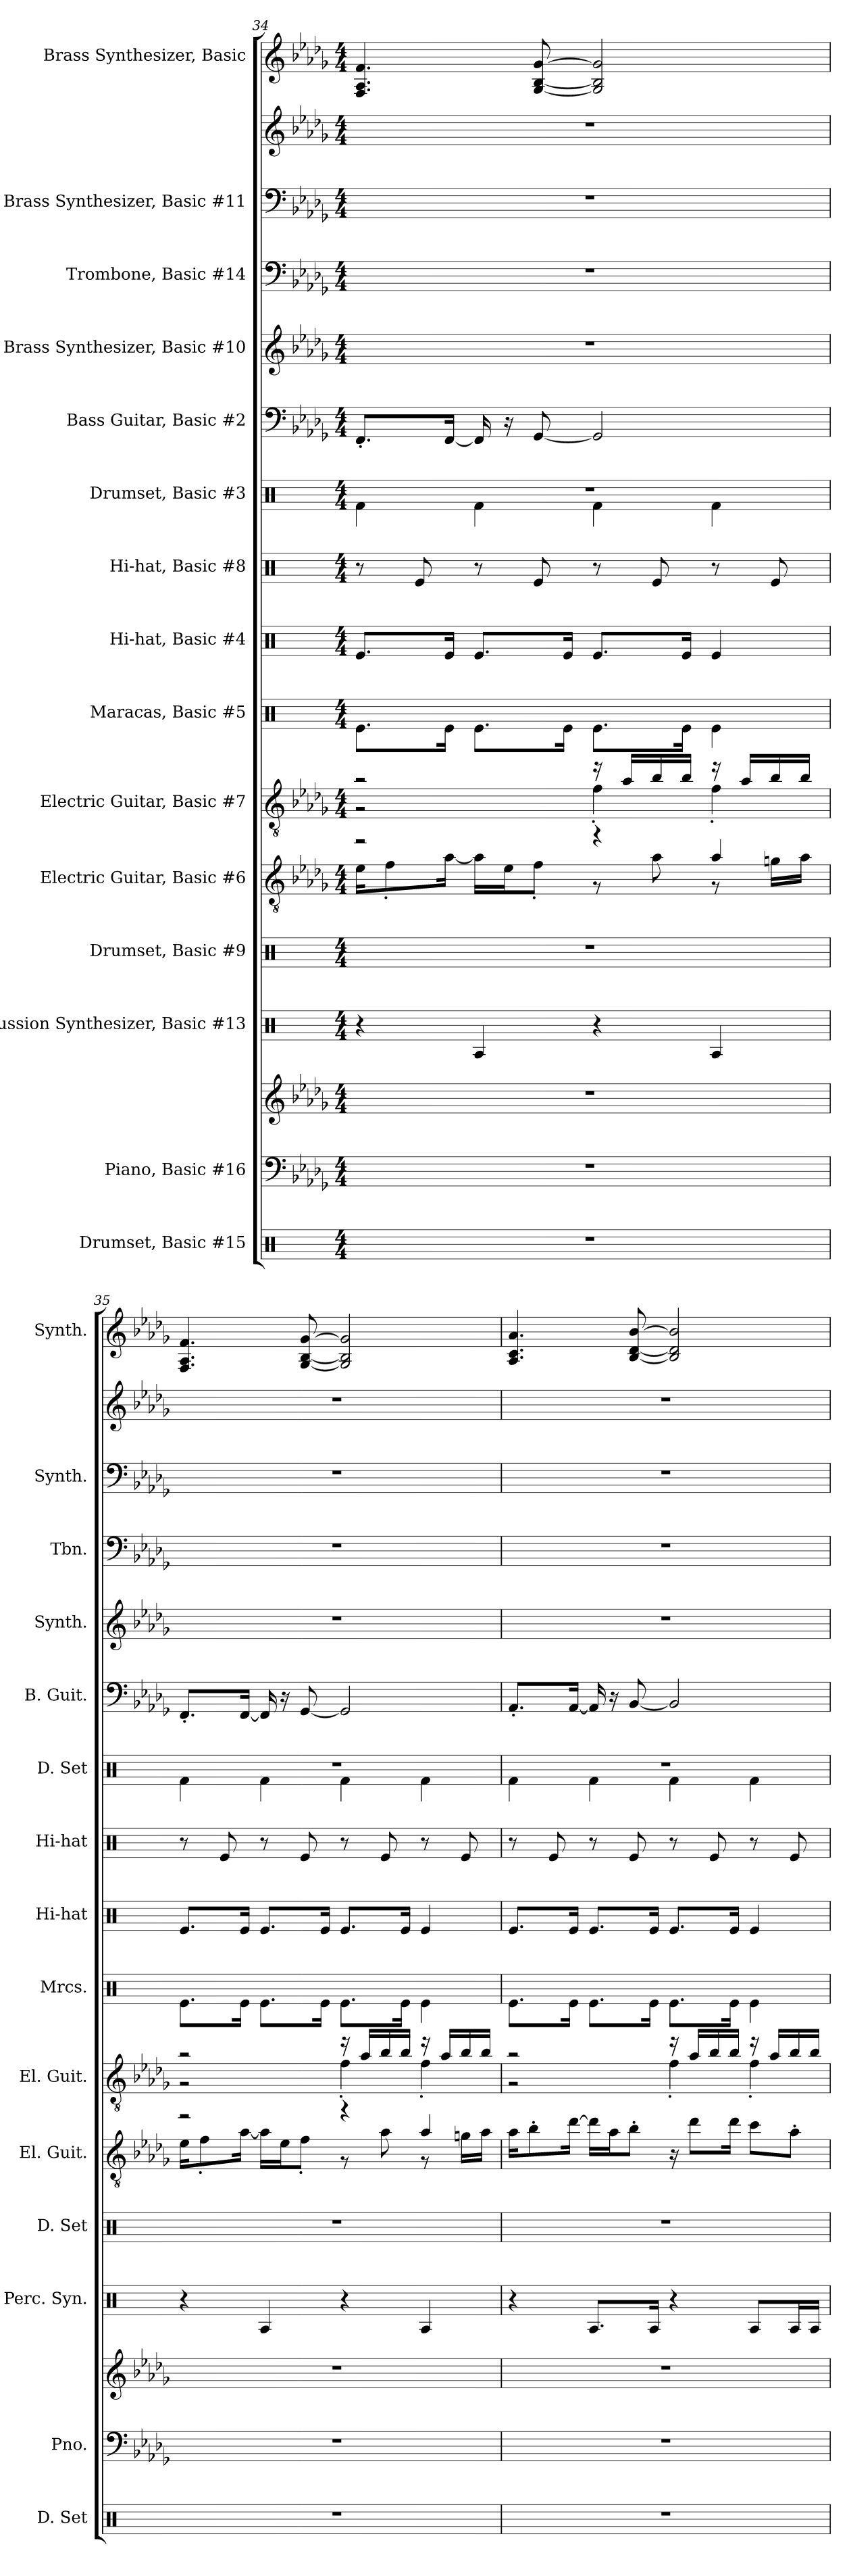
**kern	**kern	**kern	**kern	**kern	**kern	**kern	**kern	**kern	**kern	**kern	**kern	**kern	**kern	**kern	**kern	**kern
*part15	*part14	*part14	*part13	*part12	*part11	*part10	*part9	*part8	*part7	*part6	*part5	*part4	*part3	*part2	*part2	*part1
*staff17	*staff16	*staff15	*staff14	*staff13	*staff12	*staff11	*staff10	*staff9	*staff8	*staff7	*staff6	*staff5	*staff4	*staff3	*staff2	*staff1
*I"Drumset, Basic #15	*I"Piano, Basic #16	*	*I"Percussion Synthesizer, Basic #13	*I"Drumset, Basic #9	*I"Electric Guitar, Basic #6	*I"Electric Guitar, Basic #7	*I"Maracas, Basic #5	*I"Hi-hat, Basic #4	*I"Hi-hat, Basic #8	*I"Drumset, Basic #3	*I"Bass Guitar, Basic #2	*I"Brass Synthesizer, Basic #10	*I"Trombone, Basic #14	*I"Brass Synthesizer, Basic #11	*	*I"Brass Synthesizer, Basic
*I'D. Set	*I'Pno.	*	*I'Perc. Syn.	*I'D. Set	*I'El. Guit.	*I'El. Guit.	*I'Mrcs.	*I'Hi-hat	*I'Hi-hat	*I'D. Set	*I'B. Guit.	*I'Synth.	*I'Tbn.	*I'Synth.	*	*I'Synth.
!!LO:PB:g=z
*clefX	*clefF4	*clefG2	*clefX	*clefX	*clefGv2	*clefGv2	*clefX	*clefX	*clefX	*clefX	*clefF4	*clefG2	*clefF4	*clefF4	*clefG2	*clefG2
*	*	*	*	*	*	*	*	*	*	*	*ITrd7c12	*	*	*	*	*
*k[]	*k[b-e-a-d-g-]	*k[b-e-a-d-g-]	*k[]	*k[]	*k[b-e-a-d-g-]	*k[b-e-a-d-g-]	*k[]	*k[]	*k[]	*k[]	*k[b-e-a-d-g-]	*k[b-e-a-d-g-]	*k[b-e-a-d-g-]	*k[b-e-a-d-g-]	*k[b-e-a-d-g-]	*k[b-e-a-d-g-]
*M4/4	*M4/4	*M4/4	*M4/4	*M4/4	*M4/4	*M4/4	*M4/4	*M4/4	*M4/4	*M4/4	*M4/4	*M4/4	*M4/4	*M4/4	*M4/4	*M4/4
=34	=34	=34	=34	=34	=34	=34	=34	=34	=34	=34	=34	=34	=34	=34	=34	=34
*	*	*	*	*	*^	*^	*	*	*	*^	*	*	*	*	*	*
1r	1r	1r	4r	1r	2r	16e-\KL	2r	2r	8.Re\L	8.Re/L	8r	1r	4Rf\	8.FFF'/L	1r	1r	1r	1r	4.F/ 4.A-/ 4.f/
.	.	.	.	.	.	8f'\	.	.	.	.	.	.	.	.	.	.	.	.	.
.	.	.	.	.	.	.	.	.	.	.	8Re/	.	.	.	.	.	.	.	.
.	.	.	.	.	.	[16a-\Jk	.	.	16Re\Jk	16Re/Jk	.	.	.	[16FFF/Jk	.	.	.	.	.
.	.	.	4RA/	.	.	16a-\LL]	.	.	8.Re\L	8.Re/L	8r	.	4Rf\	16FFF/]	.	.	.	.	.
.	.	.	.	.	.	16e-\J	.	.	.	.	.	.	.	16r	.	.	.	.	.
.	.	.	.	.	.	8f'\J	.	.	.	.	8Re/	.	.	[8GGG-/	.	.	.	.	[8G-/ [8B-/ [8g-/
.	.	.	.	.	.	.	.	.	16Re\Jk	16Re/Jk	.	.	.	.	.	.	.	.	.
.	.	.	4r	.	4r	8r	16r	4f'\	8.Re\L	8.Re/L	8r	.	4Rf\	2GGG-/]	.	.	.	.	2G-/] 2B-/] 2g-/]
.	.	.	.	.	.	.	16a-/LL	.	.	.	.	.	.	.	.	.	.	.	.
.	.	.	.	.	.	8a-\	16b-/	.	.	.	8Re/	.	.	.	.	.	.	.	.
.	.	.	.	.	.	.	16b-/JJ	.	16Re\Jk	16Re/Jk	.	.	.	.	.	.	.	.	.
.	.	.	4RA/	.	4a-/	8r	16r	4f'\	4Re\	4Re/	8r	.	4Rf\	.	.	.	.	.	.
.	.	.	.	.	.	.	16a-/LL	.	.	.	.	.	.	.	.	.	.	.	.
.	.	.	.	.	.	16gn\LL	16b-/	.	.	.	8Re/	.	.	.	.	.	.	.	.
.	.	.	.	.	.	16a-\JJ	16b-/JJ	.	.	.	.	.	.	.	.	.	.	.	.
=35	=35	=35	=35	=35	=35	=35	=35	=35	=35	=35	=35	=35	=35	=35	=35	=35	=35	=35	=35
1r	1r	1r	4r	1r	2r	16e-\KL	2r	2r	8.Re\L	8.Re/L	8r	1r	4Rf\	8.FFF'/L	1r	1r	1r	1r	4.F/ 4.A-/ 4.f/
.	.	.	.	.	.	8f'\	.	.	.	.	.	.	.	.	.	.	.	.	.
.	.	.	.	.	.	.	.	.	.	.	8Re/	.	.	.	.	.	.	.	.
.	.	.	.	.	.	[16a-\Jk	.	.	16Re\Jk	16Re/Jk	.	.	.	[16FFF/Jk	.	.	.	.	.
.	.	.	4RA/	.	.	16a-\LL]	.	.	8.Re\L	8.Re/L	8r	.	4Rf\	16FFF/]	.	.	.	.	.
.	.	.	.	.	.	16e-\J	.	.	.	.	.	.	.	16r	.	.	.	.	.
.	.	.	.	.	.	8f'\J	.	.	.	.	8Re/	.	.	[8GGG-/	.	.	.	.	[8G-/ [8B-/ [8g-/
.	.	.	.	.	.	.	.	.	16Re\Jk	16Re/Jk	.	.	.	.	.	.	.	.	.
.	.	.	4r	.	4r	8r	16r	4f'\	8.Re\L	8.Re/L	8r	.	4Rf\	2GGG-/]	.	.	.	.	2G-/] 2B-/] 2g-/]
.	.	.	.	.	.	.	16a-/LL	.	.	.	.	.	.	.	.	.	.	.	.
.	.	.	.	.	.	8a-\	16b-/	.	.	.	8Re/	.	.	.	.	.	.	.	.
.	.	.	.	.	.	.	16b-/JJ	.	16Re\Jk	16Re/Jk	.	.	.	.	.	.	.	.	.
.	.	.	4RA/	.	4a-/	8r	16r	4f'\	4Re\	4Re/	8r	.	4Rf\	.	.	.	.	.	.
.	.	.	.	.	.	.	16a-/LL	.	.	.	.	.	.	.	.	.	.	.	.
.	.	.	.	.	.	16gn\LL	16b-/	.	.	.	8Re/	.	.	.	.	.	.	.	.
.	.	.	.	.	.	16a-\JJ	16b-/JJ	.	.	.	.	.	.	.	.	.	.	.	.
*	*	*	*	*	*v	*v	*	*	*	*	*	*	*	*	*	*	*	*	*
!!LO:PB:g=z
=36	=36	=36	=36	=36	=36	=36	=36	=36	=36	=36	=36	=36	=36	=36	=36	=36	=36	=36
1r	1r	1r	4r	1r	16a-\KL	2r	2r	8.Re\L	8.Re/L	8r	1r	4Rf\	8.AAA-'/L	1r	1r	1r	1r	4.A-/ 4.c/ 4.a-/
.	.	.	.	.	8b-'\	.	.	.	.	.	.	.	.	.	.	.	.	.
.	.	.	.	.	.	.	.	.	.	8Re/	.	.	.	.	.	.	.	.
.	.	.	.	.	[16dd-\Jk	.	.	16Re\Jk	16Re/Jk	.	.	.	[16AAA-/Jk	.	.	.	.	.
.	.	.	8.RA/L	.	16dd-\LL]	.	.	8.Re\L	8.Re/L	8r	.	4Rf\	16AAA-/]	.	.	.	.	.
.	.	.	.	.	16a-\J	.	.	.	.	.	.	.	16r	.	.	.	.	.
.	.	.	.	.	8b-'\J	.	.	.	.	8Re/	.	.	[8BBB-/	.	.	.	.	[8B-/ [8d-/ [8b-/
.	.	.	16RA/Jk	.	.	.	.	16Re\Jk	16Re/Jk	.	.	.	.	.	.	.	.	.
.	.	.	4r	.	16r	16r	4f'\	8.Re\L	8.Re/L	8r	.	4Rf\	2BBB-/]	.	.	.	.	2B-/] 2d-/] 2b-/]
.	.	.	.	.	8dd-\L	16a-/LL	.	.	.	.	.	.	.	.	.	.	.	.
.	.	.	.	.	.	16b-/	.	.	.	8Re/	.	.	.	.	.	.	.	.
.	.	.	.	.	16dd-\Jk	16b-/JJ	.	16Re\Jk	16Re/Jk	.	.	.	.	.	.	.	.	.
.	.	.	8RA/L	.	8cc\L	16r	4f'\	4Re\	4Re/	8r	.	4Rf\	.	.	.	.	.	.
.	.	.	.	.	.	16a-/LL	.	.	.	.	.	.	.	.	.	.	.	.
.	.	.	16RA/L	.	8a-'\J	16b-/	.	.	.	8Re/	.	.	.	.	.	.	.	.
.	.	.	16RA/JJ	.	.	16b-/JJ	.	.	.	.	.	.	.	.	.	.	.	.
*	*	*	*	*	*	*v	*v	*	*	*	*v	*v	*	*	*	*	*	*
=	=	=	=	=	=	=	=	=	=	=	=	=	=	=	=	=
*-	*-	*-	*-	*-	*-	*-	*-	*-	*-	*-	*-	*-	*-	*-	*-	*-
